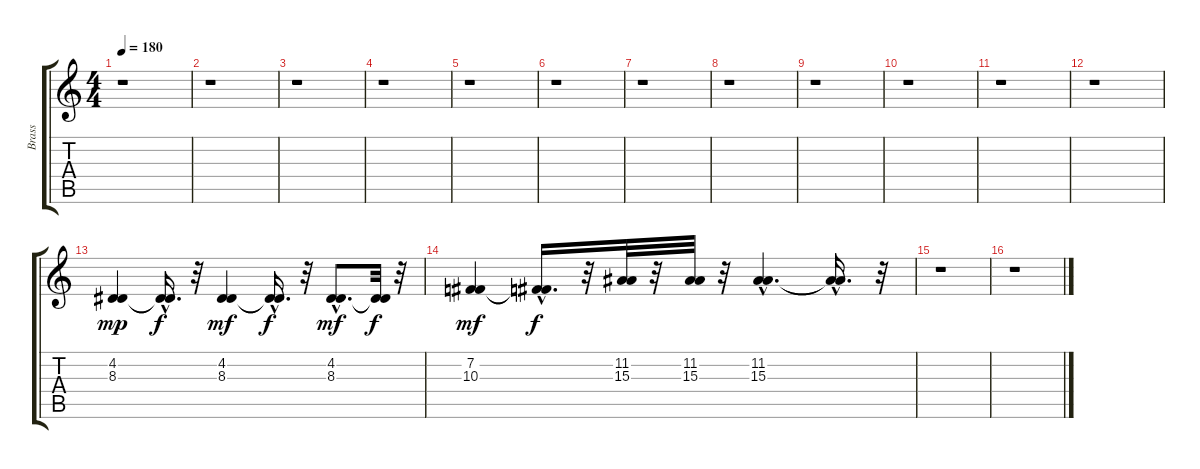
\track ("Brass" "Brass") {instrument brasssection}
\staff {score tabs}
\tuning (E4 B3 G3 D3 A2 E2) {hide}
\ts (4 4)
\tempo 180
\clef g2
\ks c
r.1{dy f} |
r.1 |
r.1 |
r.1 |
r.1 |
r.1 |
r.1 |
r.1 |
r.1 |
r.1 |
r.1 |
r.1 |
(4.2 8.3).4{dy mp} (4.2{hac t} 8.3{hac t}).16{d dy f} r.32 (4.2 8.3).4{dy mf} (4.2{hac t} 8.3{hac t}).16{d dy f} r.32 (4.2{hac} 8.3{hac}).8{d dy mf} (4.2{t} 8.3{t}).32{dy f} r.32 |
(7.2 10.3).4{dy mf} (7.2{hac t} 10.3{hac t}).16{d dy f} r.32 (11.2 15.3).32 r.32 (11.2 15.3).32 r.32 (11.2{hac} 15.3{hac}).4{d} (11.2{hac t} 15.3{hac t}).16{d} r.32 |
r.1 |
r.1
